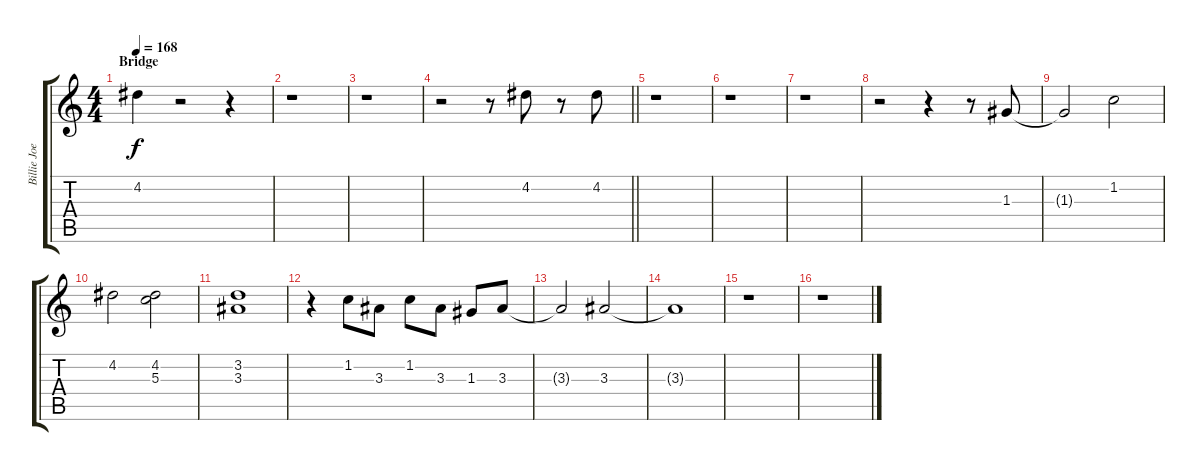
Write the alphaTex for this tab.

\track ("Billie Joe Armstrong - Vox" "Billie Joe") {instrument distortionguitar}
\staff {score tabs}
\tuning (E4 B3 G3 D3 A2 E2) {hide}
\ts (4 4)
\section ("" "Bridge")
\tempo 168
\clef g2
\ks c
4.2.4{dy f} r.2 r.4 |
r.1 |
r.1 |
\barLineRight lightlight
r.2 r.8 4.2.8 r.8 4.2.8 |
r.1 |
r.1 |
r.1 |
r.2 r.4 r.8 1.3.8 |
1.3{t}.2 1.2.2 |
4.2.2 (4.2 5.3).2 |
(3.2 3.3).1 |
r.4 1.2.8 3.3.8 1.2.8 3.3.8 1.3.8 3.3.8 |
3.3{t}.2 3.3.2 |
3.3{t}.1 |
r.1 |
r.1
